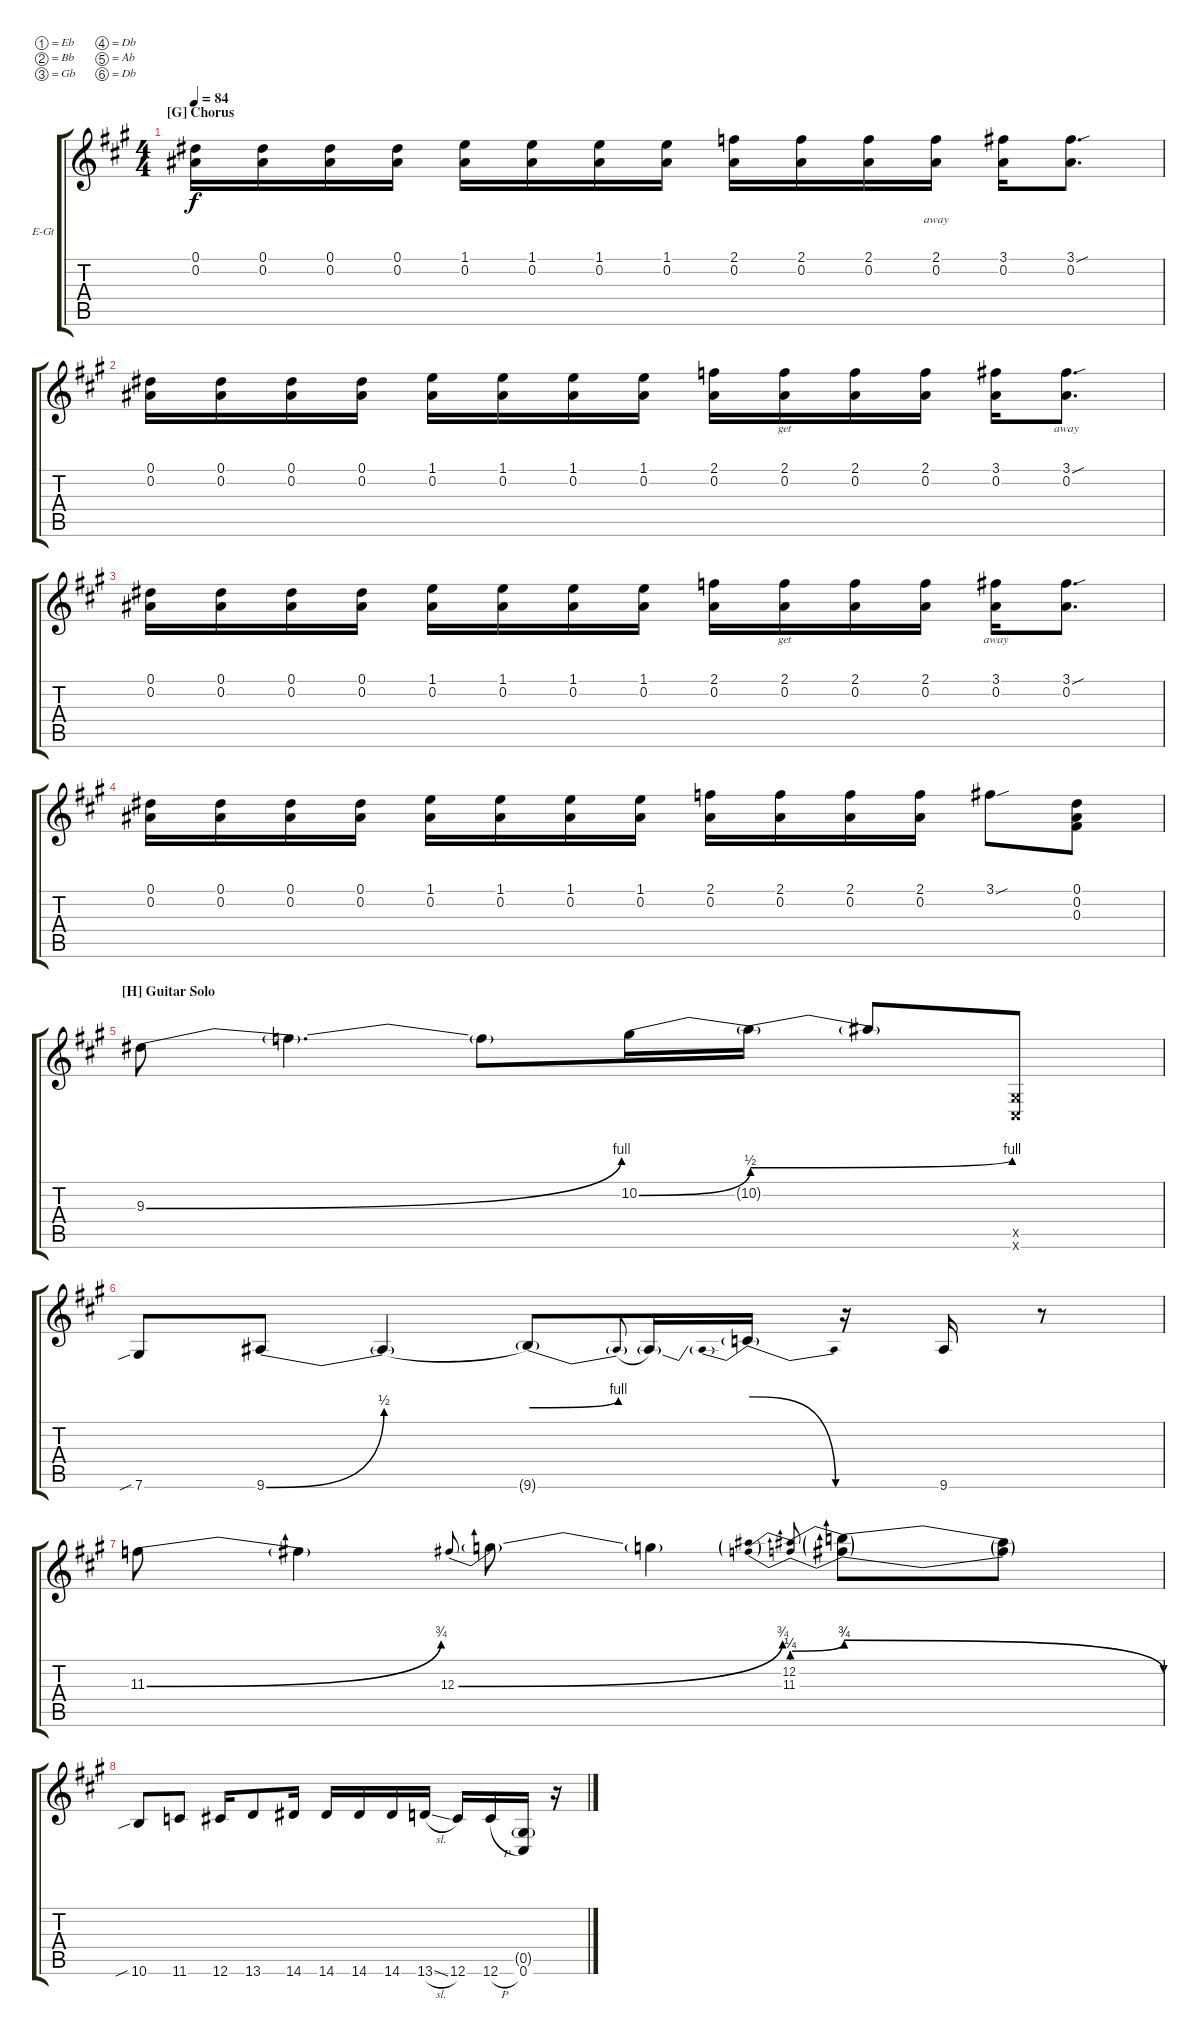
\defaultSystemsLayout 4
\bracketExtendMode groupsimilarinstruments
\firstSystemTrackNameOrientation horizontal
\otherSystemsTrackNameOrientation horizontal
\track ("Guitar 1" "E-Gt") {instrument distortionguitar}
\staff {score tabs}
\tuning (Eb4 Bb3 Gb3 Db3 Ab2 Db2)
\ts (4 4)
\section ("G" "Chorus")
\tempo 84
\clef g2
\scale
1.07062
\ks a
(0.1 0.2).16{lyrics (0 "") lyrics (1 "") lyrics (2 "") lyrics (3 "") lyrics (4 "") dy f} (0.1 0.2).16{lyrics (0 "") lyrics (1 "") lyrics (2 "") lyrics (3 "") lyrics (4 "")} (0.1 0.2).16{lyrics (0 "") lyrics (1 "") lyrics (2 "") lyrics (3 "") lyrics (4 "")} (0.1 0.2).16{lyrics (0 "") lyrics (1 "") lyrics (2 "") lyrics (3 "") lyrics (4 "")} (0.2 1.1).16{lyrics (0 "") lyrics (1 "") lyrics (2 "") lyrics (3 "") lyrics (4 "")} (0.2 1.1).16{lyrics (0 "") lyrics (1 "") lyrics (2 "") lyrics (3 "") lyrics (4 "")} (0.2 1.1).16{lyrics (0 "") lyrics (1 "") lyrics (2 "") lyrics (3 "") lyrics (4 "")} (0.2 1.1).16{lyrics (0 "") lyrics (1 "") lyrics (2 "") lyrics (3 "") lyrics (4 "")} (2.1 0.2).16{lyrics (0 "") lyrics (1 "") lyrics (2 "") lyrics (3 "") lyrics (4 "")} (2.1 0.2).16{lyrics (0 "") lyrics (1 "") lyrics (2 "") lyrics (3 "") lyrics (4 "")} (2.1 0.2).16{lyrics (0 "") lyrics (1 "") lyrics (2 "") lyrics (3 "") lyrics (4 "")} (2.1 0.2).16{lyrics (0 "away") lyrics (1 "") lyrics (2 "") lyrics (3 "") lyrics (4 "")} (0.2 3.1).16{lyrics (0 "") lyrics (1 "") lyrics (2 "") lyrics (3 "") lyrics (4 "")} (0.2 3.1{sou}).8{d lyrics (0 "") lyrics (1 "") lyrics (2 "") lyrics (3 "") lyrics (4 "")} |
\scale
0.929382 (0.1 0.2).16{lyrics (0 "") lyrics (1 "") lyrics (2 "") lyrics (3 "") lyrics (4 "")} (0.1 0.2).16{lyrics (0 "") lyrics (1 "") lyrics (2 "") lyrics (3 "") lyrics (4 "")} (0.1 0.2).16{lyrics (0 "") lyrics (1 "") lyrics (2 "") lyrics (3 "") lyrics (4 "")} (0.1 0.2).16{lyrics (0 "") lyrics (1 "") lyrics (2 "") lyrics (3 "") lyrics (4 "")} (0.2 1.1).16{lyrics (0 "") lyrics (1 "") lyrics (2 "") lyrics (3 "") lyrics (4 "")} (0.2 1.1).16{lyrics (0 "") lyrics (1 "") lyrics (2 "") lyrics (3 "") lyrics (4 "")} (0.2 1.1).16{lyrics (0 "") lyrics (1 "") lyrics (2 "") lyrics (3 "") lyrics (4 "")} (0.2 1.1).16{lyrics (0 "") lyrics (1 "") lyrics (2 "") lyrics (3 "") lyrics (4 "")} (2.1 0.2).16{lyrics (0 "") lyrics (1 "") lyrics (2 "") lyrics (3 "") lyrics (4 "")} (2.1 0.2).16{lyrics (0 "get") lyrics (1 "") lyrics (2 "") lyrics (3 "") lyrics (4 "")} (2.1 0.2).16{lyrics (0 "") lyrics (1 "") lyrics (2 "") lyrics (3 "") lyrics (4 "")} (2.1 0.2).16{lyrics (0 "") lyrics (1 "") lyrics (2 "") lyrics (3 "") lyrics (4 "")} (0.2 3.1).16{lyrics (0 "") lyrics (1 "") lyrics (2 "") lyrics (3 "") lyrics (4 "")} (0.2 3.1{sou}).8{d lyrics (0 "away") lyrics (1 "") lyrics (2 "") lyrics (3 "") lyrics (4 "")} |
\scale
1.07062 (0.1 0.2).16{lyrics (0 "") lyrics (1 "") lyrics (2 "") lyrics (3 "") lyrics (4 "")} (0.1 0.2).16{lyrics (0 "") lyrics (1 "") lyrics (2 "") lyrics (3 "") lyrics (4 "")} (0.1 0.2).16{lyrics (0 "") lyrics (1 "") lyrics (2 "") lyrics (3 "") lyrics (4 "")} (0.1 0.2).16{lyrics (0 "") lyrics (1 "") lyrics (2 "") lyrics (3 "") lyrics (4 "")} (0.2 1.1).16{lyrics (0 "") lyrics (1 "") lyrics (2 "") lyrics (3 "") lyrics (4 "")} (0.2 1.1).16{lyrics (0 "") lyrics (1 "") lyrics (2 "") lyrics (3 "") lyrics (4 "")} (0.2 1.1).16{lyrics (0 "") lyrics (1 "") lyrics (2 "") lyrics (3 "") lyrics (4 "")} (0.2 1.1).16{lyrics (0 "") lyrics (1 "") lyrics (2 "") lyrics (3 "") lyrics (4 "")} (2.1 0.2).16{lyrics (0 "") lyrics (1 "") lyrics (2 "") lyrics (3 "") lyrics (4 "")} (2.1 0.2).16{lyrics (0 "get") lyrics (1 "") lyrics (2 "") lyrics (3 "") lyrics (4 "")} (2.1 0.2).16{lyrics (0 "") lyrics (1 "") lyrics (2 "") lyrics (3 "") lyrics (4 "")} (2.1 0.2).16{lyrics (0 "") lyrics (1 "") lyrics (2 "") lyrics (3 "") lyrics (4 "")} (0.2 3.1).16{lyrics (0 "away") lyrics (1 "") lyrics (2 "") lyrics (3 "") lyrics (4 "")} (0.2 3.1{sou}).8{d lyrics (0 "") lyrics (1 "") lyrics (2 "") lyrics (3 "") lyrics (4 "")} |
\scale
0.929382 (0.1 0.2).16{lyrics (0 "") lyrics (1 "") lyrics (2 "") lyrics (3 "") lyrics (4 "")} (0.1 0.2).16{lyrics (0 "") lyrics (1 "") lyrics (2 "") lyrics (3 "") lyrics (4 "")} (0.1 0.2).16{lyrics (0 "") lyrics (1 "") lyrics (2 "") lyrics (3 "") lyrics (4 "")} (0.1 0.2).16{lyrics (0 "") lyrics (1 "") lyrics (2 "") lyrics (3 "") lyrics (4 "")} (0.2 1.1).16{lyrics (0 "") lyrics (1 "") lyrics (2 "") lyrics (3 "") lyrics (4 "")} (0.2 1.1).16{lyrics (0 "") lyrics (1 "") lyrics (2 "") lyrics (3 "") lyrics (4 "")} (0.2 1.1).16{lyrics (0 "") lyrics (1 "") lyrics (2 "") lyrics (3 "") lyrics (4 "")} (0.2 1.1).16{lyrics (0 "") lyrics (1 "") lyrics (2 "") lyrics (3 "") lyrics (4 "")} (2.1 0.2).16{lyrics (0 "") lyrics (1 "") lyrics (2 "") lyrics (3 "") lyrics (4 "")} (2.1 0.2).16{lyrics (0 "") lyrics (1 "") lyrics (2 "") lyrics (3 "") lyrics (4 "")} (2.1 0.2).16{lyrics (0 "") lyrics (1 "") lyrics (2 "") lyrics (3 "") lyrics (4 "")} (2.1 0.2).16{lyrics (0 "") lyrics (1 "") lyrics (2 "") lyrics (3 "") lyrics (4 "")} 3.1{sou}.8{lyrics (0 "") lyrics (1 "") lyrics (2 "") lyrics (3 "") lyrics (4 "")} (0.1 0.2 0.3).8{lyrics (0 "") lyrics (1 "") lyrics (2 "") lyrics (3 "") lyrics (4 "")} |
\section ("H" "Guitar Solo")
\scale
1.07062 9.3{be (bend 0 0 15 4)}.8{lyrics (0 "") lyrics (1 "") lyrics (2 "") lyrics (3 "") lyrics (4 "")} 9.3{t}.4{d lyrics (0 "") lyrics (1 "") lyrics (2 "") lyrics (3 "") lyrics (4 "")} 9.3{t}.8{lyrics (0 "") lyrics (1 "") lyrics (2 "") lyrics (3 "") lyrics (4 "")} 10.2{be (bend 0 0 59.4 2)}.16{lyrics (0 "") lyrics (1 "") lyrics (2 "") lyrics (3 "") lyrics (4 "")} 10.2{be (bend 0 2 13.799999999999999 4) t}.16{lyrics (0 "") lyrics (1 "") lyrics (2 "") lyrics (3 "") lyrics (4 "")} 10.2{t}.8{lyrics (0 "") lyrics (1 "") lyrics (2 "") lyrics (3 "") lyrics (4 "")} (0.6{x} 0.5{x}).8{lyrics (0 "") lyrics (1 "") lyrics (2 "") lyrics (3 "") lyrics (4 "")} |
\scale
0.929382 7.6{sib}.8{lyrics (0 "") lyrics (1 "") lyrics (2 "") lyrics (3 "") lyrics (4 "")} 9.6{be (bend 0 0 14.399999999999999 2)}.8{lyrics (0 "") lyrics (1 "") lyrics (2 "") lyrics (3 "") lyrics (4 "")} 9.6{be (hold 0 0 60 0) t}.4{lyrics (0 "") lyrics (1 "") lyrics (2 "") lyrics (3 "") lyrics (4 "")} 9.6{be (bend 0 2 15 4) t}.8{lyrics (0 "") lyrics (1 "") lyrics (2 "") lyrics (3 "") lyrics (4 "")} 9.6{be (hold 0 0 60 0) t}.8{lyrics (0 "") lyrics (1 "") lyrics (2 "") lyrics (3 "") lyrics (4 "") gr onbeat} 9.6{t}.16{lyrics (0 "") lyrics (1 "") lyrics (2 "") lyrics (3 "") lyrics (4 "")} 9.6{be (prebendrelease 0 4 15 0) t}.16{lyrics (0 "") lyrics (1 "") lyrics (2 "") lyrics (3 "") lyrics (4 "")} r.16 9.6.16{lyrics (0 "") lyrics (1 "") lyrics (2 "") lyrics (3 "") lyrics (4 "")} r.8 |
\scale
1.07062 11.3{be (bend 0 0 13.799999999999999 3)}.8{lyrics (0 "") lyrics (1 "") lyrics (2 "") lyrics (3 "") lyrics (4 "")} 11.3{t}.4{lyrics (0 "") lyrics (1 "") lyrics (2 "") lyrics (3 "") lyrics (4 "")} 12.3{be (bend 54.6 0 58.8 3)}.8{lyrics (0 "") lyrics (1 "") lyrics (2 "") lyrics (3 "") lyrics (4 "") gr onbeat} 12.3{t}.8{lyrics (0 "") lyrics (1 "") lyrics (2 "") lyrics (3 "") lyrics (4 "")} 12.3{t}.4{lyrics (0 "") lyrics (1 "") lyrics (2 "") lyrics (3 "") lyrics (4 "")} (11.3{be (prebendbend 0 1 15 3)} 12.2{be (prebendbend 0 1 15 3)}).8{lyrics (0 "") lyrics (1 "") lyrics (2 "") lyrics (3 "") lyrics (4 "") gr onbeat} (11.3{be (release 0 3 15 0) t} 12.2{be (release 0 3 15 0) t}).8{lyrics (0 "") lyrics (1 "") lyrics (2 "") lyrics (3 "") lyrics (4 "")} (11.3{t} 12.2{t}).8{lyrics (0 "") lyrics (1 "") lyrics (2 "") lyrics (3 "") lyrics (4 "")} |
\scale
0.929382 10.6{sib}.8{lyrics (0 "") lyrics (1 "") lyrics (2 "") lyrics (3 "") lyrics (4 "")} 11.6.8{lyrics (0 "") lyrics (1 "") lyrics (2 "") lyrics (3 "") lyrics (4 "")} 12.6.16{lyrics (0 "") lyrics (1 "") lyrics (2 "") lyrics (3 "") lyrics (4 "")} 13.6.8{lyrics (0 "") lyrics (1 "") lyrics (2 "") lyrics (3 "") lyrics (4 "")} 14.6.16{lyrics (0 "") lyrics (1 "") lyrics (2 "") lyrics (3 "") lyrics (4 "")} 14.6.16{lyrics (0 "") lyrics (1 "") lyrics (2 "") lyrics (3 "") lyrics (4 "")} 14.6.16{lyrics (0 "") lyrics (1 "") lyrics (2 "") lyrics (3 "") lyrics (4 "")} 14.6.16{lyrics (0 "") lyrics (1 "") lyrics (2 "") lyrics (3 "") lyrics (4 "")} 13.6{sl}.16{lyrics (0 "") lyrics (1 "") lyrics (2 "") lyrics (3 "") lyrics (4 "")} 12.6.16{lyrics (0 "") lyrics (1 "") lyrics (2 "") lyrics (3 "") lyrics (4 "")} 12.6{h}.16{lyrics (0 "") lyrics (1 "") lyrics (2 "") lyrics (3 "") lyrics (4 "")} (0.6 0.5{g}).16{lyrics (0 "") lyrics (1 "") lyrics (2 "") lyrics (3 "") lyrics (4 "")} r.16
